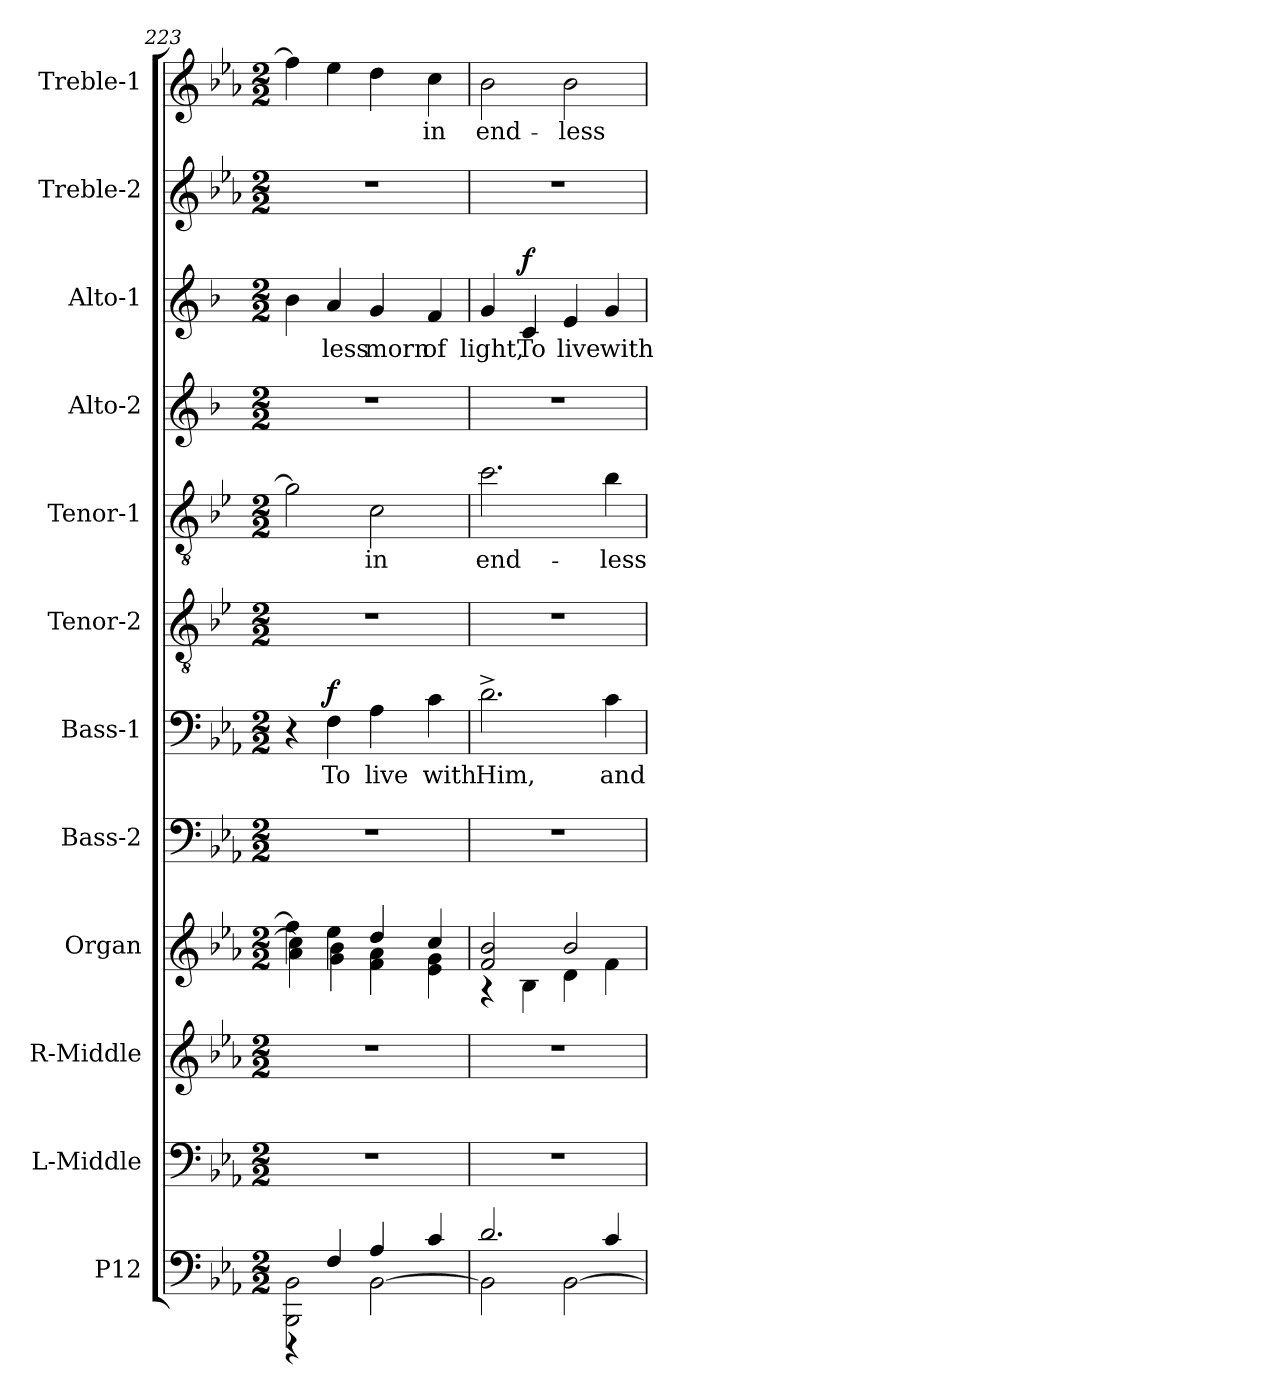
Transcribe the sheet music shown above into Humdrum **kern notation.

**kern	**kern	**kern	**kern	**kern	**kern	**text	**dynam	**kern	**kern	**text	**kern	**kern	**text	**dynam	**kern	**kern	**text
*part12	*part11	*part10	*part9	*part8	*part7	*part7	*part7	*part6	*part5	*part5	*part4	*part3	*part3	*part3	*part2	*part1	*part1
*staff12	*staff11	*staff10	*staff9	*staff8	*staff7	*staff7	*staff7	*staff6	*staff5	*staff5	*staff4	*staff3	*staff3	*staff3	*staff2	*staff1	*staff1
*I"P12	*I"L-Middle	*I"R-Middle	*I"Organ	*I"Bass-2	*I"Bass-1	*	*	*I"Tenor-2	*I"Tenor-1	*	*I"Alto-2	*I"Alto-1	*	*	*I"Treble-2	*I"Treble-1	*
*	*I'L-M	*	*	*I'B2:	*I'B:	*	*	*I'T2:	*I'T:	*	*I'A2:	*I'A:	*	*	*	*	*
*clefF4	*clefF4	*clefG2	*clefG2	*clefF4	*clefF4	*	*	*clefGv2	*clefGv2	*	*clefG2	*clefG2	*	*	*clefG2	*clefG2	*
*	*	*	*	*	*	*	*	*ITrd4c7	*ITrd4c7	*	*ITrd1c2	*ITrd1c2	*	*	*ITrd-7c-12	*ITrd-7c-12	*
*k[b-e-a-]	*k[b-e-a-]	*k[b-e-a-]	*k[b-e-a-]	*k[b-e-a-]	*k[b-e-a-]	*	*	*k[b-e-a-]	*k[b-e-a-]	*	*k[b-e-a-]	*k[b-e-a-]	*	*	*k[b-e-a-]	*k[b-e-a-]	*
*E-:	*E-:	*E-:	*E-:	*E-:	*E-:	*	*	*E-:	*E-:	*	*E-:	*E-:	*	*	*E-:	*E-:	*
*M2/2	*M2/2	*M2/2	*M2/2	*M2/2	*M2/2	*	*	*M2/2	*M2/2	*	*M2/2	*M2/2	*	*	*M2/2	*M2/2	*
=223	=223	=223	=223	=223	=223	=223	=223	=223	=223	=223	=223	=223	=223	=223	=223	=223	=223
*^	*	*	*^	*	*	*	*	*	*	*	*	*	*	*	*	*	*
*	*	*	*	*	*^	*	*	*	*	*	*	*	*	*	*	*	*	*	*
2BBB-i\ 2BB-i	4r	1r	1r	4ffi\]	4cci\]	4a-i\	1r	4r	.	.	1r	2ci\]	.	1r	4a-i\	.	.	1r	4fffi\]	.
!	!	!	!	!	!	!	!	!	!LO:LY:b:color=#000000	!	!	!	!	!	!	!	!	!	!	!
!	!	!	!	!	!	!	!	!	!	!	!	!	!	!	!	!LO:LY:b:color=#000000	!	!	!	!
.	4Fi/	.	.	4ee-i\	4ryy	4gi\ 4b-i	.	4Fi\	To	f	.	.	.	.	4gi/	-less	.	.	4eee-i\	.
!	!	!	!	!	!	!	!	!	!LO:LY:b:color=#000000	!	!	!	!	!	!	!	!	!	!	!
!	!	!	!	!	!	!	!	!	!	!	!	!	!LO:LY:b:color=#000000	!	!	!	!	!	!	!
!	!	!	!	!	!	!	!	!	!	!	!	!	!	!	!	!LO:LY:b:color=#000000	!	!	!	!
[2BB-i\	4A-i/	.	.	4ddi/	4ryy	4fi\ 4a-i	.	4A-i\	live	.	.	2Fi\	in	.	4fi/	morn	.	.	4dddi\	.
!	!	!	!	!	!	!	!	!	!LO:LY:b:color=#000000	!	!	!	!	!	!	!	!	!	!	!
!	!	!	!	!	!	!	!	!	!	!	!	!	!	!	!	!LO:LY:b:color=#000000	!	!	!	!
!	!	!	!	!	!	!	!	!	!	!	!	!	!	!	!	!	!	!	!	!LO:LY:b:color=#000000
.	4ci/	.	.	4ryy	4cci/	4e-i\ 4gi	.	4ci\	with	.	.	.	.	.	4e-i/	of	.	.	4ccci\	in
*	*	*	*	*	*v	*v	*	*	*	*	*	*	*	*	*	*	*	*	*	*
=224	=224	=224	=224	=224	=224	=224	=224	=224	=224	=224	=224	=224	=224	=224	=224	=224	=224	=224	=224
*	*	*	*	*	*^	*	*	*	*	*	*	*	*	*	*	*	*	*	*
!	!	!	!	!	!	!	!	!	!LO:LY:b:color=#000000	!	!	!	!	!	!	!	!	!	!	!
*	*	*	*	*	*v	*v	*	*	*	*	*	*	*	*	*	*	*	*	*	*
*	*	*	*	*	*^	*	*	*	*	*	*	*	*	*	*	*	*	*	*
!	!	!	!	!	!	!	!	!	!	!	!	!	!LO:LY:b:color=#000000	!	!	!	!	!	!	!
*	*	*	*	*	*v	*v	*	*	*	*	*	*	*	*	*	*	*	*	*	*
*	*	*	*	*	*^	*	*	*	*	*	*	*	*	*	*	*	*	*	*
!	!	!	!	!	!	!	!	!	!	!	!	!	!	!	!	!LO:LY:b:color=#000000	!	!	!	!
*	*	*	*	*	*v	*v	*	*	*	*	*	*	*	*	*	*	*	*	*	*
*	*	*	*	*	*^	*	*	*	*	*	*	*	*	*	*	*	*	*	*
!	!	!	!	!	!	!	!	!	!	!	!	!	!	!	!	!	!	!	!	!LO:LY:b:color=#000000
*	*	*	*	*	*v	*v	*	*	*	*	*	*	*	*	*	*	*	*	*	*
2BB-i\]	2.di/	1r	1r	2fi/ 2b-i	4r	1r	2.d^i\	Him,	.	1r	2.fi\	end-	1r	4fi/	light,	.	1r	2bb-i\	end-
!	!	!	!	!	!	!	!	!	!	!	!	!	!	!	!LO:LY:b:color=#000000	!	!	!	!
.	.	.	.	.	4B-i\	.	.	.	.	.	.	.	.	4B-i/	To	f	.	.	.
!	!	!	!	!	!	!	!	!	!	!	!	!	!	!	!LO:LY:b:color=#000000	!	!	!	!
!	!	!	!	!	!	!	!	!	!	!	!	!	!	!	!	!	!	!	!LO:LY:b:color=#000000
[2BB-i\	.	.	.	2b-i/	4di\	.	.	.	.	.	.	.	.	4di/	live	.	.	2bb-i\	-less
!	!	!	!	!	!	!	!	!LO:LY:b:color=#000000	!	!	!	!	!	!	!	!	!	!	!
!	!	!	!	!	!	!	!	!	!	!	!	!LO:LY:b:color=#000000	!	!	!	!	!	!	!
!	!	!	!	!	!	!	!	!	!	!	!	!	!	!	!LO:LY:b:color=#000000	!	!	!	!
.	4ci/	.	.	.	4fi\	.	4ci\	and	.	.	4e-i\	-less	.	4fi/	with	.	.	.	.
*v	*v	*	*	*v	*v	*	*	*	*	*	*	*	*	*	*	*	*	*	*
=	=	=	=	=	=	=	=	=	=	=	=	=	=	=	=	=	=
*-	*-	*-	*-	*-	*-	*-	*-	*-	*-	*-	*-	*-	*-	*-	*-	*-	*-
